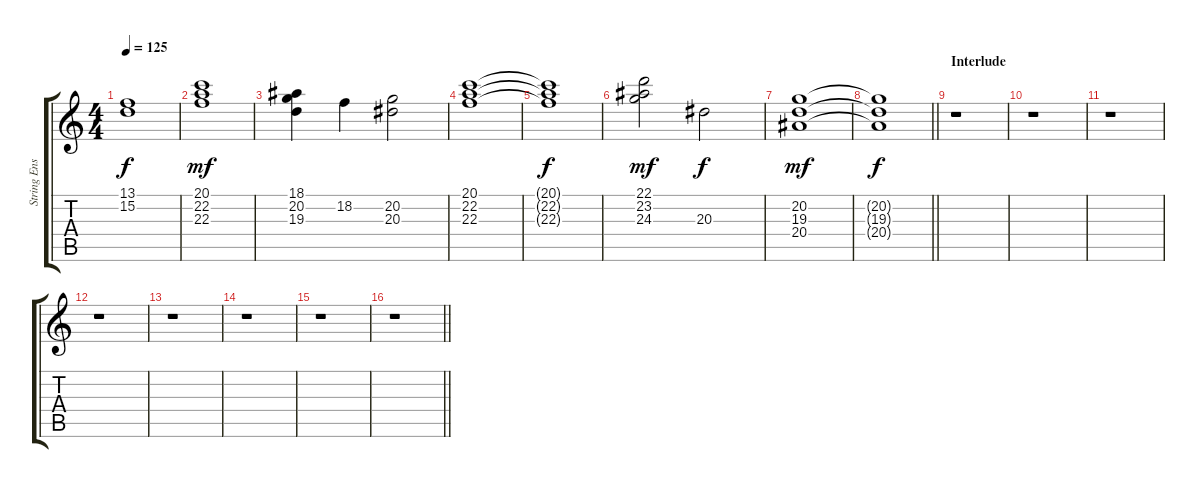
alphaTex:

\track ("String Ensemble II" "String Ens") {instrument stringensemble2}
\staff {score tabs}
\tuning (E4 B3 G3 D3 A2 E2) {hide}
\ts (4 4)
\tempo 125
\clef g2
\ks c
(13.1{t} 15.2{t}).1{dy f} |
(20.1 22.2 22.3).1{dy mf} |
(18.1 20.2 19.3).4 18.2.4 (20.2 20.3).2 |
(20.1 22.2 22.3).1 |
(20.1{t} 22.2{t} 22.3{t}).1{dy f} |
(22.1 23.2 24.3).2{dy mf} 20.3.2{dy f} |
(20.2 19.3 20.4).1{dy mf} |
\barLineRight lightlight
(20.2{t} 19.3{t} 20.4{t}).1{dy f} |
\section ("" "Interlude")
r.1 |
r.1 |
r.1 |
r.1 |
r.1 |
r.1 |
r.1 |
\barLineRight lightlight
r.1
